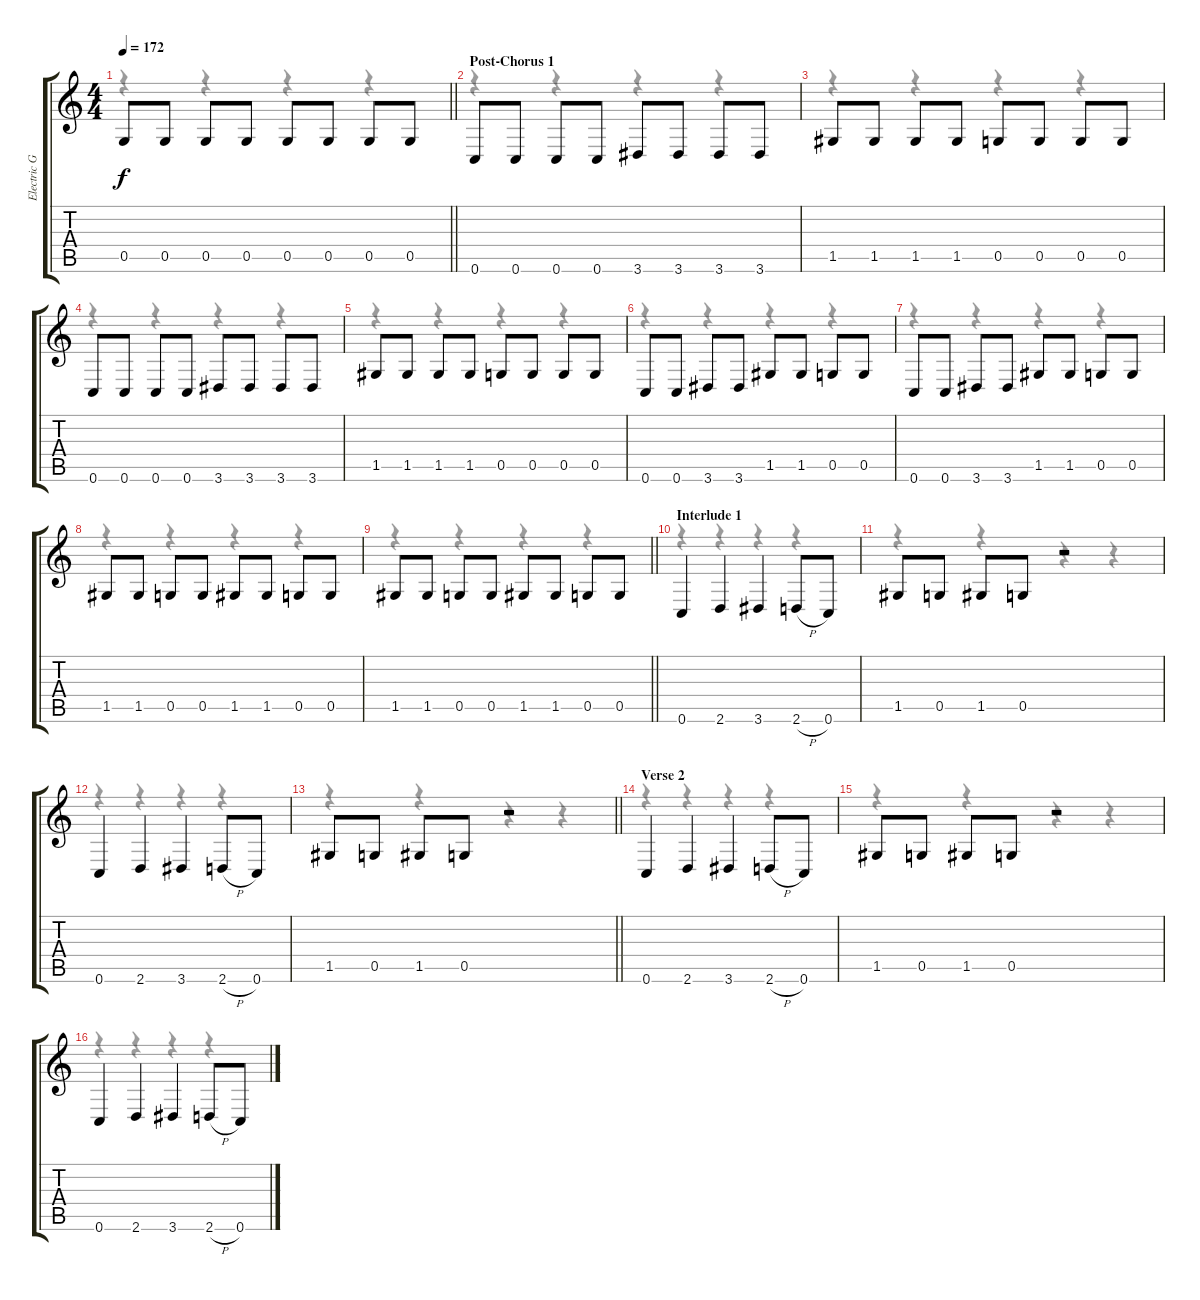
\track ("Electric Guitar I" "Electric G") {instrument electricguitarclean}
\staff {score tabs}
\tuning (D4 A3 F3 C3 G2 C2) {hide}
\voice
\ts (4 4)
\tempo 172
\clef g2
\barLineRight lightlight
\ks c
0.5.8{dy f} 0.5.8 0.5.8 0.5.8 0.5.8 0.5.8 0.5.8 0.5.8 |
\section ("" "Post-Chorus 1")
0.6.8 0.6.8 0.6.8 0.6.8 3.6.8 3.6.8 3.6.8 3.6.8 |
1.5.8 1.5.8 1.5.8 1.5.8 0.5.8 0.5.8 0.5.8 0.5.8 |
0.6.8 0.6.8 0.6.8 0.6.8 3.6.8 3.6.8 3.6.8 3.6.8 |
1.5.8 1.5.8 1.5.8 1.5.8 0.5.8 0.5.8 0.5.8 0.5.8 |
0.6.8 0.6.8 3.6.8 3.6.8 1.5.8 1.5.8 0.5.8 0.5.8 |
0.6.8 0.6.8 3.6.8 3.6.8 1.5.8 1.5.8 0.5.8 0.5.8 |
1.5.8 1.5.8 0.5.8 0.5.8 1.5.8 1.5.8 0.5.8 0.5.8 |
\barLineRight lightlight
1.5.8 1.5.8 0.5.8 0.5.8 1.5.8 1.5.8 0.5.8 0.5.8 |
\section ("" "Interlude 1")
0.6.4 2.6.4 3.6.4 2.6{h}.8 0.6.8 |
1.5.8 0.5.8 1.5.8 0.5.8 r.2 |
0.6.4 2.6.4 3.6.4 2.6{h}.8 0.6.8 |
\barLineRight lightlight
1.5.8 0.5.8 1.5.8 0.5.8 r.2 |
\section ("" "Verse 2")
0.6.4 2.6.4 3.6.4 2.6{h}.8 0.6.8 |
1.5.8 0.5.8 1.5.8 0.5.8 r.2 |
0.6.4 2.6.4 3.6.4 2.6{h}.8 0.6.8
\voice
\clef g2
\ottava regular
\simile none
\barLineRight lightlight
\ks c
r.4{dy f} r.4 r.4 r.4 |
r.4 r.4 r.4 r.4 |
r.4 r.4 r.4 r.4 |
r.4 r.4 r.4 r.4 |
r.4 r.4 r.4 r.4 |
r.4 r.4 r.4 r.4 |
r.4 r.4 r.4 r.4 |
r.4 r.4 r.4 r.4 |
\barLineRight lightlight
r.4 r.4 r.4 r.4 |
r.4 r.4 r.4 r.4 |
r.4 r.4 r.4 r.4 |
r.4 r.4 r.4 r.4 |
\barLineRight lightlight
r.4 r.4 r.4 r.4 |
r.4 r.4 r.4 r.4 |
r.4 r.4 r.4 r.4 |
r.4 r.4 r.4 r.4
